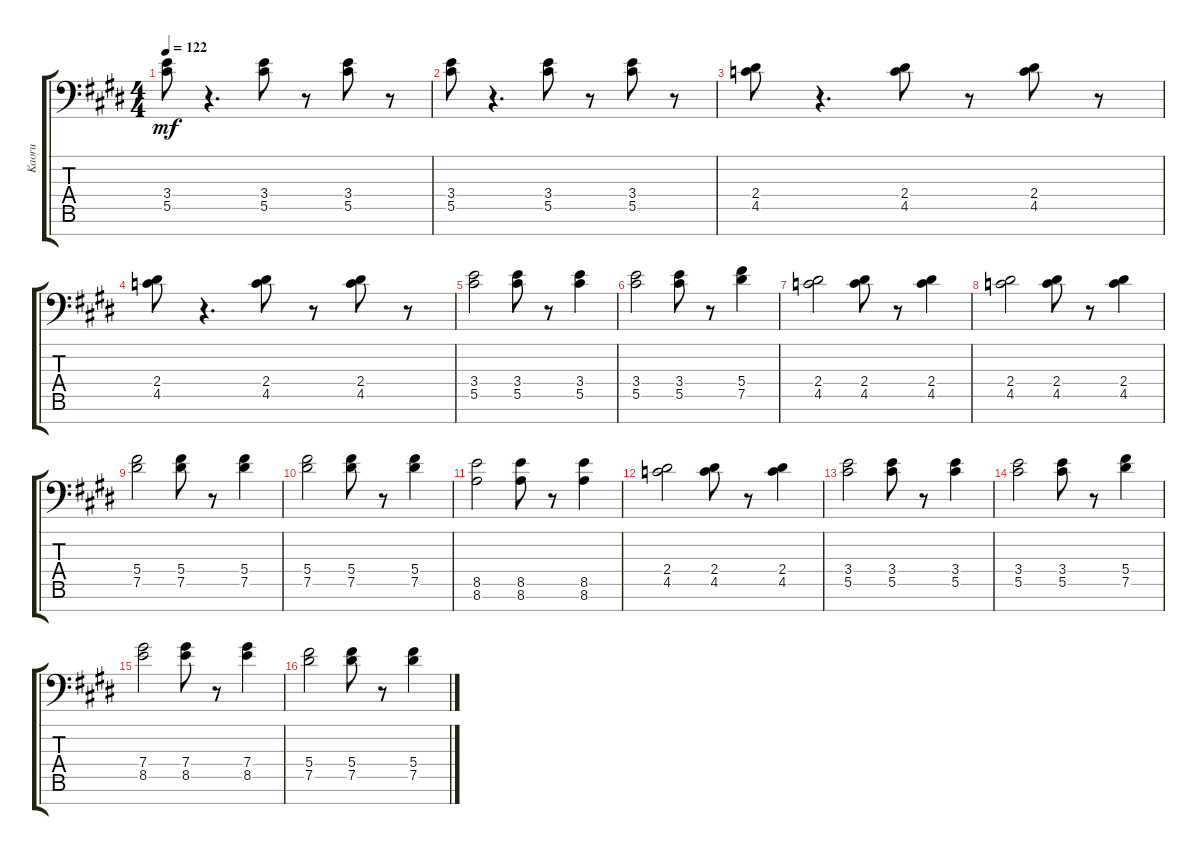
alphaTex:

\track ("Kaoru" "Kaoru") {instrument electricguitarjazz}
\staff {score tabs}
\tuning (Eb4 Bb3 Gb3 Db3 Ab2 Db2 Ab1) {hide}
\ts (4 4)
\tempo 122
\clef f4
\ks c#minor
(3.4 5.5).8{dy mf} r.4{d} (3.4 5.5).8 r.8 (3.4 5.5).8 r.8 |
(3.4 5.5).8 r.4{d} (3.4 5.5).8 r.8 (3.4 5.5).8 r.8 |
(2.4 4.5).8 r.4{d} (2.4 4.5).8 r.8 (2.4 4.5).8 r.8 |
(2.4 4.5).8 r.4{d} (2.4 4.5).8 r.8 (2.4 4.5).8 r.8 |
(3.4 5.5).2 (3.4 5.5).8 r.8 (3.4 5.5).4 |
(3.4 5.5).2 (3.4 5.5).8 r.8 (5.4 7.5).4 |
(2.4 4.5).2 (2.4 4.5).8 r.8 (2.4 4.5).4 |
(2.4 4.5).2 (2.4 4.5).8 r.8 (2.4 4.5).4 |
(5.4 7.5).2 (5.4 7.5).8 r.8 (5.4 7.5).4 |
(5.4 7.5).2 (5.4 7.5).8 r.8 (5.4 7.5).4 |
(8.5 8.6).2 (8.5 8.6).8 r.8 (8.5 8.6).4 |
(2.4 4.5).2 (2.4 4.5).8 r.8 (2.4 4.5).4 |
(3.4 5.5).2 (3.4 5.5).8 r.8 (3.4 5.5).4 |
(3.4 5.5).2 (3.4 5.5).8 r.8 (5.4 7.5).4 |
(7.4 8.5).2 (7.4 8.5).8 r.8 (7.4 8.5).4 |
(5.4 7.5).2 (5.4 7.5).8 r.8 (5.4 7.5).4
